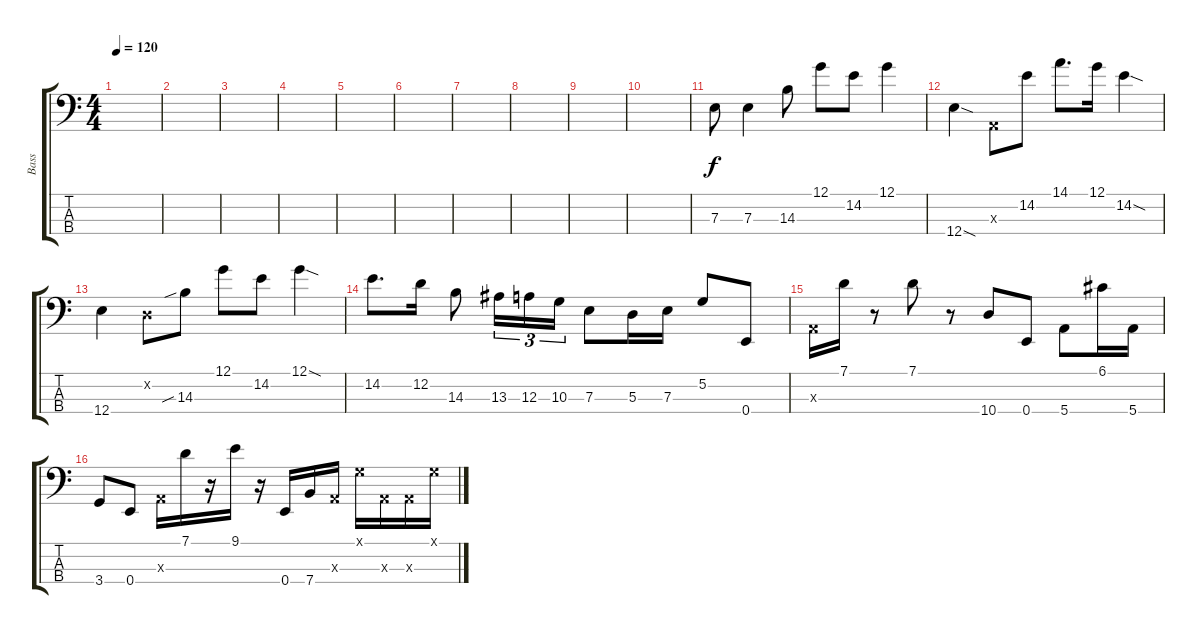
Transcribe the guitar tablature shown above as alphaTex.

\track ("Bass" "Bass") {instrument electricbasspick}
\staff {score tabs}
\tuning (G2 D2 A1 E1) {hide}
\ts (4 4)
\tempo 120
\clef f4
\ks c
|
|
|
|
|
|
|
|
|
|
7.3.8 7.3.4 14.3.8 12.1.8 14.2.8 12.1.4 |
12.4{sod}.4 0.3{x}.8 14.2.8 14.1.8{d} 12.1.16 14.2{sod}.4 |
12.4.4 0.2{x}.8 14.3{sib}.8 12.1.8 14.2.8 12.1{sod}.4 |
14.2.8{d} 12.2.16 14.3.8 13.3.16{tu (3 2)} 12.3.16{tu (3 2)} 10.3.16{tu (3 2)} 7.3.8 5.3.16 7.3.16 5.2.8 0.4.8 |
0.3{x}.16 7.1.16 r.8 7.1.8 r.8 10.4.8 0.4.8 5.4.8 6.1.16 5.4.16 |
3.4.8 0.4.8 0.3{x}.16 7.1.16 r.16 9.1.16 r.16 0.4.16 7.4.16 0.3{x}.16 0.1{x}.16 0.3{x}.16 0.3{x}.16 0.1{x}.16
